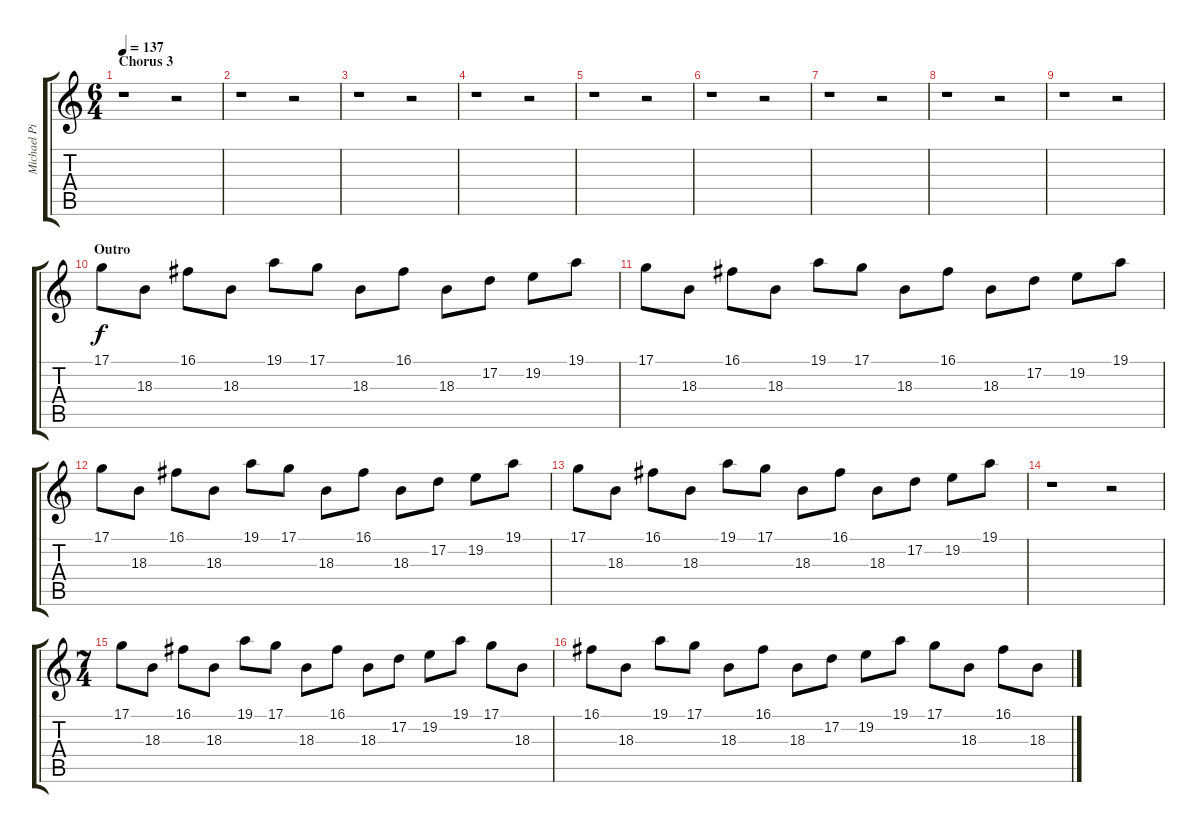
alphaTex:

\track ("Michael Pinella" "Michael Pi") {instrument pad1newage}
\staff {score tabs}
\tuning (D4 A3 F3 C3 G2 D2) {hide}
\ts (6 4)
\section ("" "Chorus 3")
\tempo 137
\clef g2
\ks c
r.1{dy f} r.2 |
r.1 r.2 |
r.1 r.2 |
r.1 r.2 |
r.1 r.2 |
r.1 r.2 |
r.1 r.2 |
r.1 r.2 |
r.1 r.2 |
\section ("" "Outro")
17.1.8 18.3.8 16.1.8 18.3.8 19.1.8 17.1.8 18.3.8 16.1.8 18.3.8 17.2.8 19.2.8 19.1.8 |
17.1.8 18.3.8 16.1.8 18.3.8 19.1.8 17.1.8 18.3.8 16.1.8 18.3.8 17.2.8 19.2.8 19.1.8 |
17.1.8 18.3.8 16.1.8 18.3.8 19.1.8 17.1.8 18.3.8 16.1.8 18.3.8 17.2.8 19.2.8 19.1.8 |
17.1.8 18.3.8 16.1.8 18.3.8 19.1.8 17.1.8 18.3.8 16.1.8 18.3.8 17.2.8 19.2.8 19.1.8 |
r.1 r.2 |
\ts (7 4)
17.1.8 18.3.8 16.1.8 18.3.8 19.1.8 17.1.8 18.3.8 16.1.8 18.3.8 17.2.8 19.2.8 19.1.8 17.1.8 18.3.8 |
16.1.8 18.3.8 19.1.8 17.1.8 18.3.8 16.1.8 18.3.8 17.2.8 19.2.8 19.1.8 17.1.8 18.3.8 16.1.8 18.3.8
